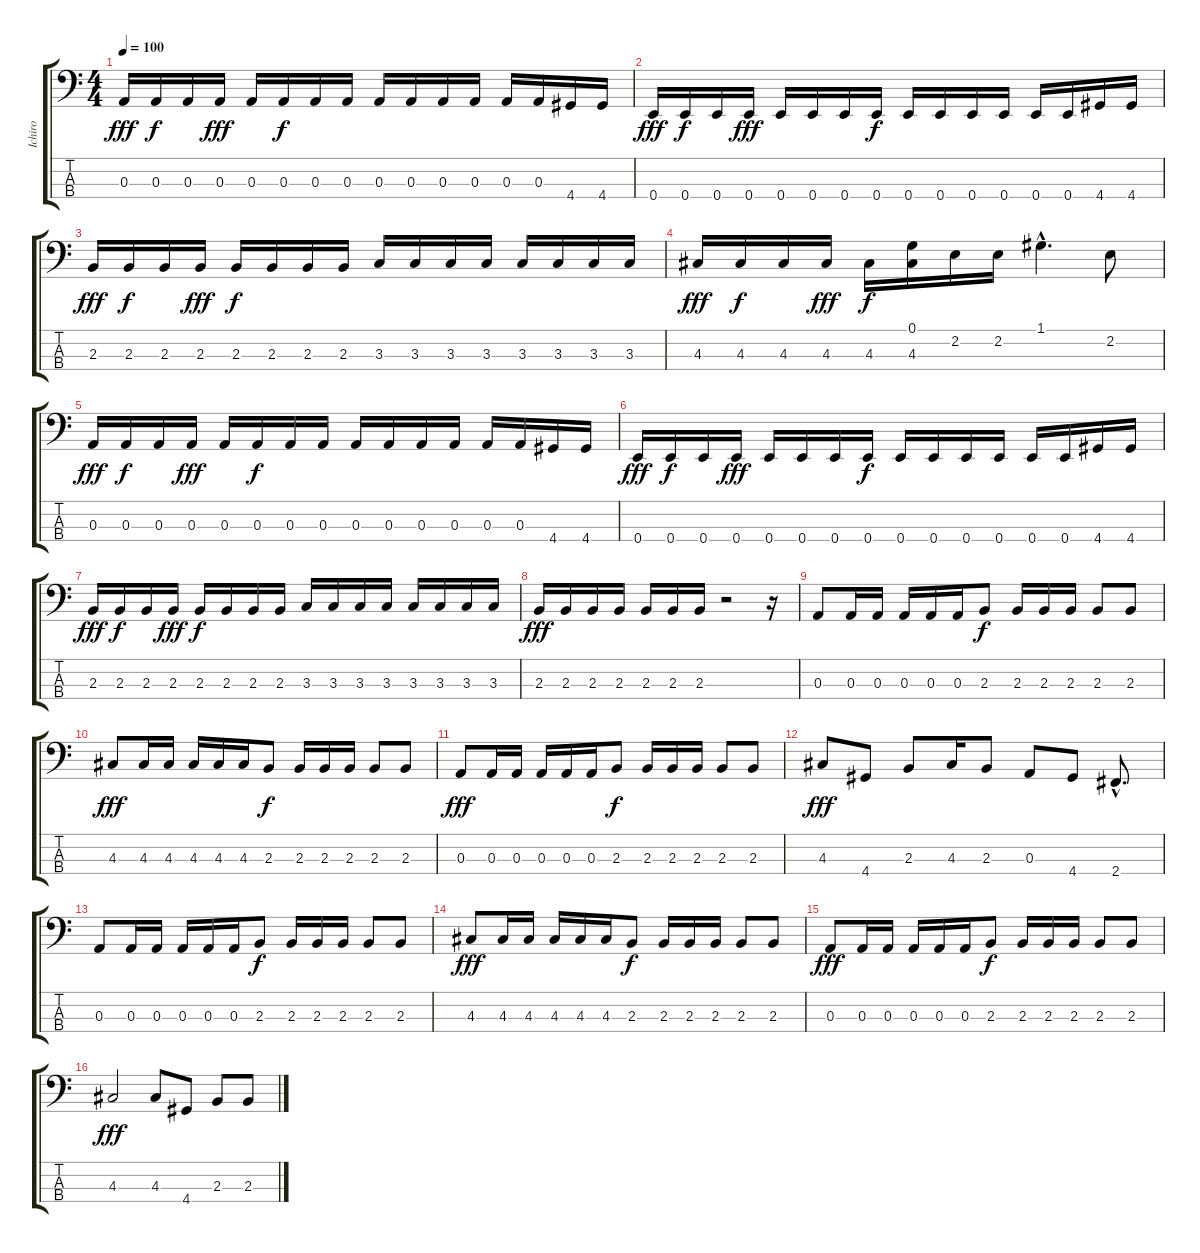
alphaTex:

\track ("Ichiro" "Ichiro") {instrument electricbasspick}
\staff {score tabs}
\tuning (G2 D2 A1 E1) {hide}
\ts (4 4)
\tempo 100
\clef f4
\ks c
0.3.16{dy fff} 0.3.16{dy f} 0.3.16 0.3.16{dy fff} 0.3.16 0.3.16{dy f} 0.3.16 0.3.16 0.3.16 0.3.16 0.3.16 0.3.16 0.3.16 0.3.16 4.4.16 4.4.16 |
0.4.16{dy fff} 0.4.16{dy f} 0.4.16 0.4.16{dy fff} 0.4.16 0.4.16 0.4.16 0.4.16{dy f} 0.4.16 0.4.16 0.4.16 0.4.16 0.4.16 0.4.16 4.4.16 4.4.16 |
2.3.16{dy fff} 2.3.16{dy f} 2.3.16 2.3.16{dy fff} 2.3.16{dy f} 2.3.16 2.3.16 2.3.16 3.3.16 3.3.16 3.3.16 3.3.16 3.3.16 3.3.16 3.3.16 3.3.16 |
4.3.16{dy fff} 4.3.16{dy f} 4.3.16 4.3.16{dy fff} 4.3.16{dy f} (0.1 4.3).16 2.2.16 2.2.16 1.1{hac}.4{d} 2.2.8 |
0.3.16{dy fff} 0.3.16{dy f} 0.3.16 0.3.16{dy fff} 0.3.16 0.3.16{dy f} 0.3.16 0.3.16 0.3.16 0.3.16 0.3.16 0.3.16 0.3.16 0.3.16 4.4.16 4.4.16 |
0.4.16{dy fff} 0.4.16{dy f} 0.4.16 0.4.16{dy fff} 0.4.16 0.4.16 0.4.16 0.4.16{dy f} 0.4.16 0.4.16 0.4.16 0.4.16 0.4.16 0.4.16 4.4.16 4.4.16 |
2.3.16{dy fff} 2.3.16{dy f} 2.3.16 2.3.16{dy fff} 2.3.16{dy f} 2.3.16 2.3.16 2.3.16 3.3.16 3.3.16 3.3.16 3.3.16 3.3.16 3.3.16 3.3.16 3.3.16 |
2.3.16{dy fff} 2.3.16 2.3.16 2.3.16 2.3.16 2.3.16 2.3.16 r.2 r.16 |
0.3.8 0.3.16 0.3.16 0.3.16 0.3.16 0.3.16 2.3.8{dy f} 2.3.16 2.3.16 2.3.16 2.3.8 2.3.8 |
4.3.8{dy fff} 4.3.16 4.3.16 4.3.16 4.3.16 4.3.16 2.3.8{dy f} 2.3.16 2.3.16 2.3.16 2.3.8 2.3.8 |
0.3.8{dy fff} 0.3.16 0.3.16 0.3.16 0.3.16 0.3.16 2.3.8{dy f} 2.3.16 2.3.16 2.3.16 2.3.8 2.3.8 |
4.3.8{dy fff} 4.4.8 2.3.8 4.3.16 2.3.8 0.3.8 4.4.8 2.4{hac}.8{d} |
0.3.8 0.3.16 0.3.16 0.3.16 0.3.16 0.3.16 2.3.8{dy f} 2.3.16 2.3.16 2.3.16 2.3.8 2.3.8 |
4.3.8{dy fff} 4.3.16 4.3.16 4.3.16 4.3.16 4.3.16 2.3.8{dy f} 2.3.16 2.3.16 2.3.16 2.3.8 2.3.8 |
0.3.8{dy fff} 0.3.16 0.3.16 0.3.16 0.3.16 0.3.16 2.3.8{dy f} 2.3.16 2.3.16 2.3.16 2.3.8 2.3.8 |
4.3.2{dy fff} 4.3.8 4.4.8 2.3.8 2.3.8
